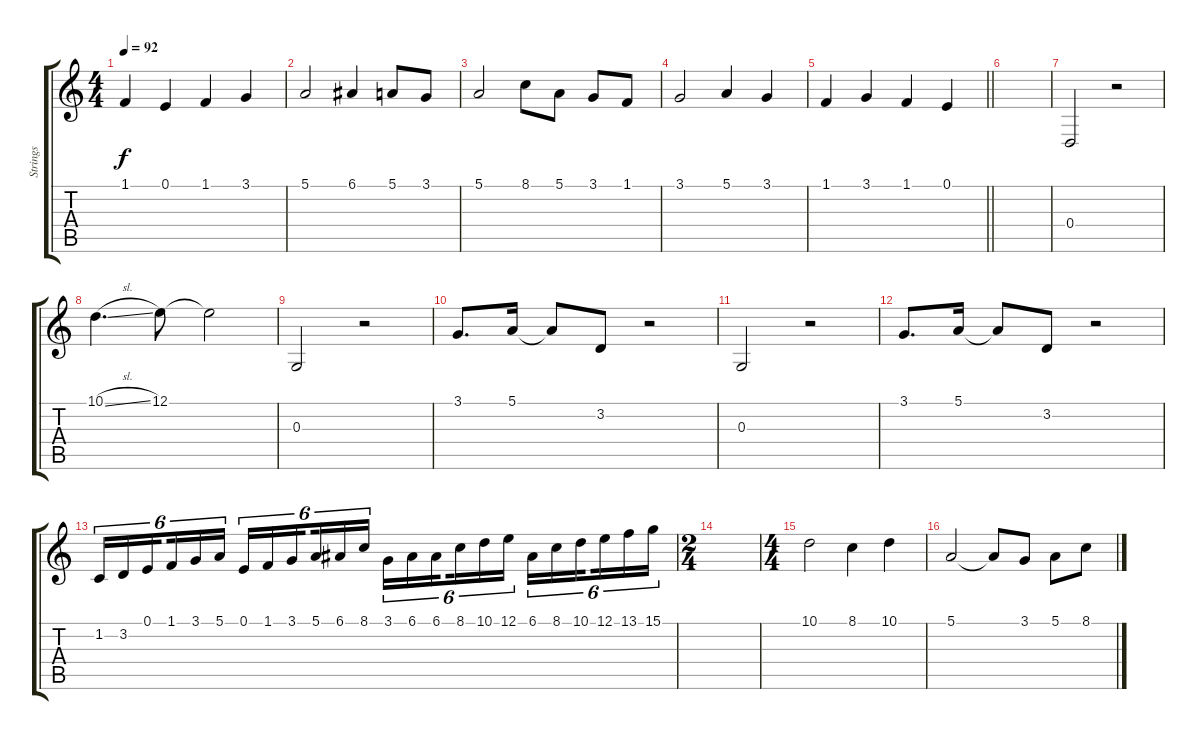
\track ("Strings" "Strings") {instrument violin}
\staff {score tabs}
\tuning (E4 B3 G3 D3 A2 E2) {hide}
\ts (4 4)
\tempo 92
\clef g2
\ks c
1.1.4{dy f} 0.1.4 1.1.4 3.1.4 |
5.1.2 6.1.4 5.1.8 3.1.8 |
5.1.2 8.1.8 5.1.8 3.1.8 1.1.8 |
3.1.2 5.1.4 3.1.4 |
\barLineRight lightlight
1.1.4 3.1.4 1.1.4 0.1.4 |
|
0.4.2 r.2 |
10.1{sl}.4{d} 12.1.8 12.1{t}.2 |
0.3.2 r.2 |
3.1.8{d} 5.1.16 5.1{t}.8 3.2.8 r.2 |
0.3.2 r.2 |
3.1.8{d} 5.1.16 5.1{t}.8 3.2.8 r.2 |
1.2.16{tu (6 4)} 3.2.16{tu (6 4)} 0.1.16{tu (6 4) beam splitsecondary} 1.1.16{tu (6 4)} 3.1.16{tu (6 4)} 5.1.16{tu (6 4)} 0.1.16{tu (6 4)} 1.1.16{tu (6 4)} 3.1.16{tu (6 4) beam splitsecondary} 5.1.16{tu (6 4)} 6.1.16{tu (6 4)} 8.1.16{tu (6 4)} 3.1.16{tu (6 4)} 6.1.16{tu (6 4)} 6.1.16{tu (6 4) beam splitsecondary} 8.1.16{tu (6 4)} 10.1.16{tu (6 4)} 12.1.16{tu (6 4)} 6.1.16{tu (6 4)} 8.1.16{tu (6 4)} 10.1.16{tu (6 4) beam splitsecondary} 12.1.16{tu (6 4)} 13.1.16{tu (6 4)} 15.1.16{tu (6 4)} |
\ts (2 4)
|
\ts (4 4)
10.1.2 8.1.4 10.1.4 |
5.1.2 5.1{t}.8 3.1.8 5.1.8 8.1.8
